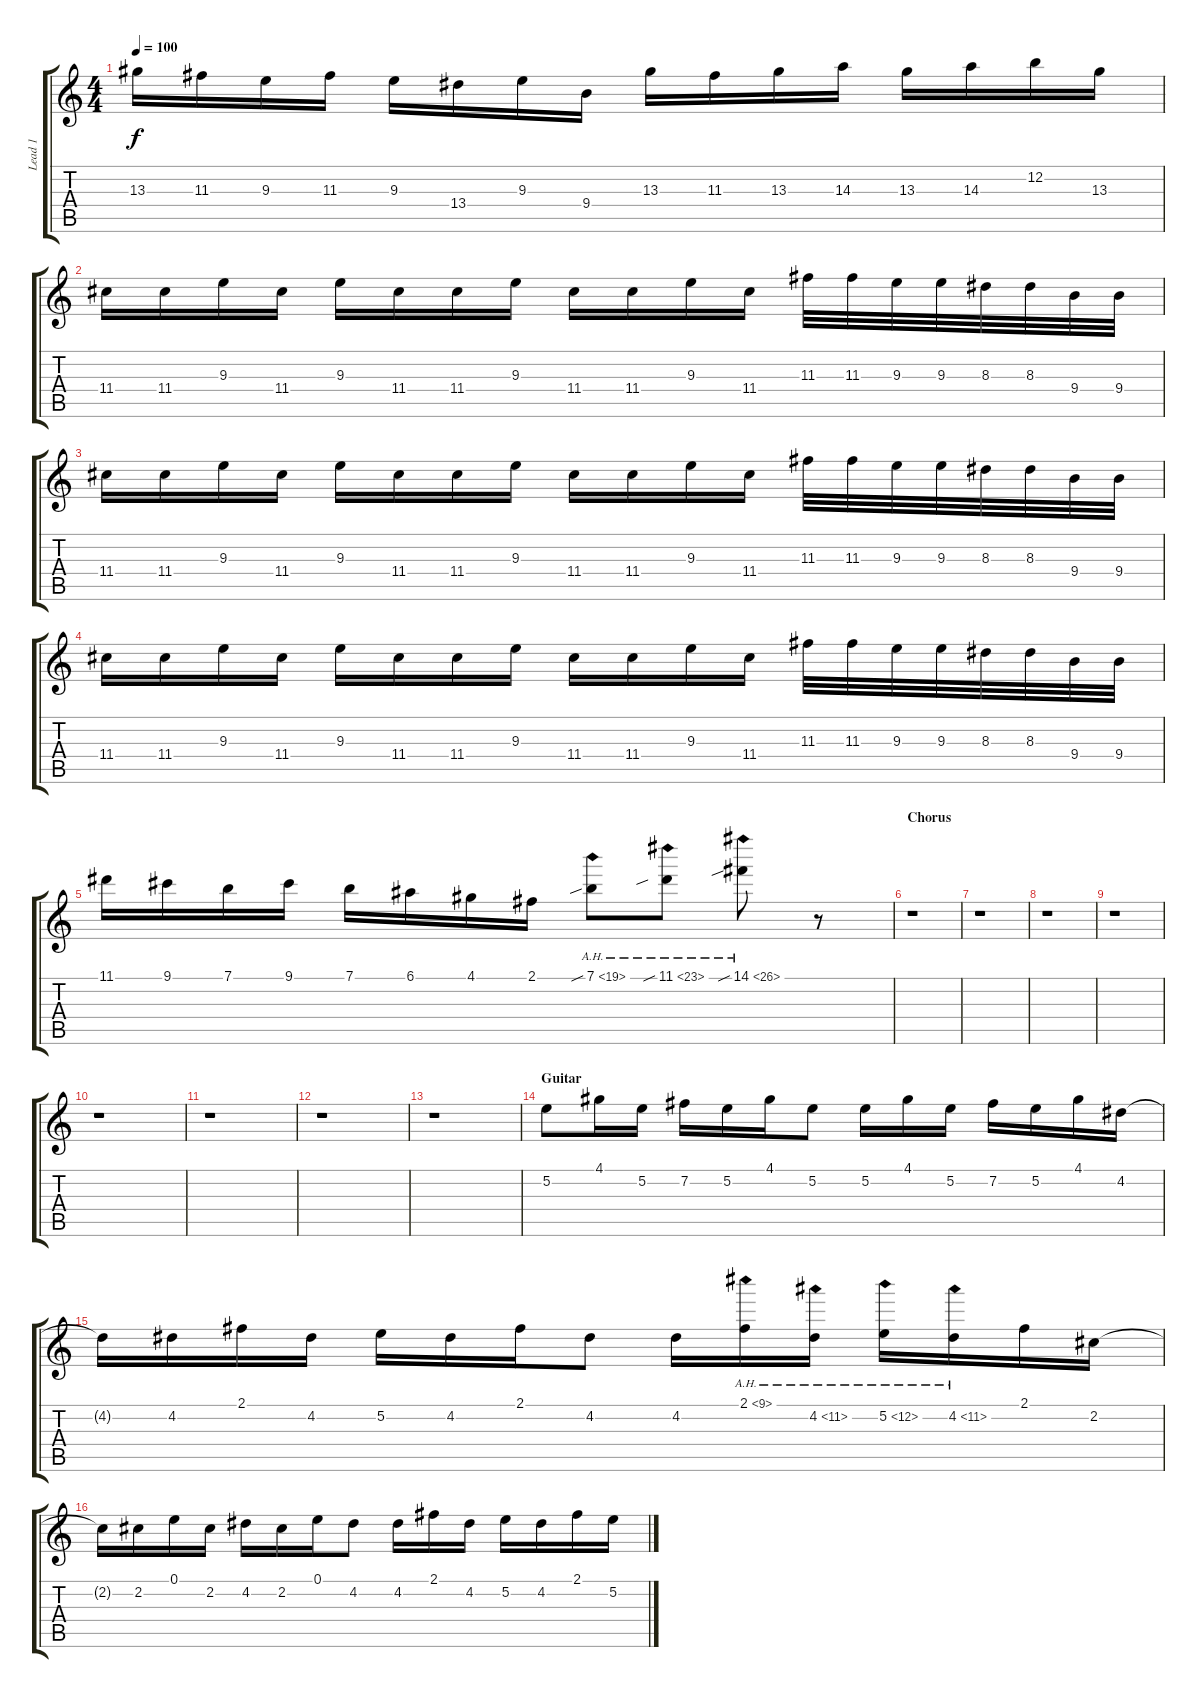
\track ("Lead 1" "Lead 1") {instrument overdrivenguitar}
\staff {score tabs}
\tuning (E4 B3 G3 D3 A2 E2) {hide}
\ts (4 4)
\tempo 100
\clef g2
\ks c
13.3.16{dy f} 11.3.16 9.3.16 11.3.16 9.3.16 13.4.16 9.3.16 9.4.16 13.3.16 11.3.16 13.3.16 14.3.16 13.3.16 14.3.16 12.2.16 13.3.16 |
\section ("" "")
11.4.16 11.4.16 9.3.16 11.4.16 9.3.16 11.4.16 11.4.16 9.3.16 11.4.16 11.4.16 9.3.16 11.4.16 11.3.32 11.3.32 9.3.32 9.3.32 8.3.32 8.3.32 9.4.32 9.4.32 |
11.4.16 11.4.16 9.3.16 11.4.16 9.3.16 11.4.16 11.4.16 9.3.16 11.4.16 11.4.16 9.3.16 11.4.16 11.3.32 11.3.32 9.3.32 9.3.32 8.3.32 8.3.32 9.4.32 9.4.32 |
11.4.16 11.4.16 9.3.16 11.4.16 9.3.16 11.4.16 11.4.16 9.3.16 11.4.16 11.4.16 9.3.16 11.4.16 11.3.32 11.3.32 9.3.32 9.3.32 8.3.32 8.3.32 9.4.32 9.4.32 |
11.1.16 9.1.16 7.1.16 9.1.16 7.1.16 6.1.16 4.1.16 2.1.16 7.1{ah 12 sib}.8 11.1{ah 12 sib}.8 14.1{ah 12 sib}.8 r.8 |
\section ("" "Chorus")
r.1 |
r.1 |
r.1 |
r.1 |
r.1 |
r.1 |
r.1 |
r.1 |
\section ("" "Guitar")
5.2.8{volume 13} 4.1.16 5.2.16 7.2.16 5.2.16 4.1.16 5.2.8 5.2.16 4.1.16 5.2.16 7.2.16 5.2.16 4.1.16 4.2.16 |
4.2{t}.16 4.2.16 2.1.16 4.2.16 5.2.16 4.2.16 2.1.16 4.2.8 4.2.16 2.1{ah 7}.16 4.2{ah 7}.16 5.2{ah 7}.16 4.2{ah 7}.16 2.1.16 2.2.16 |
2.2{t}.16 2.2.16 0.1.16 2.2.16 4.2.16 2.2.16 0.1.16 4.2.8 4.2.16 2.1.16 4.2.16 5.2.16 4.2.16 2.1.16 5.2.16
